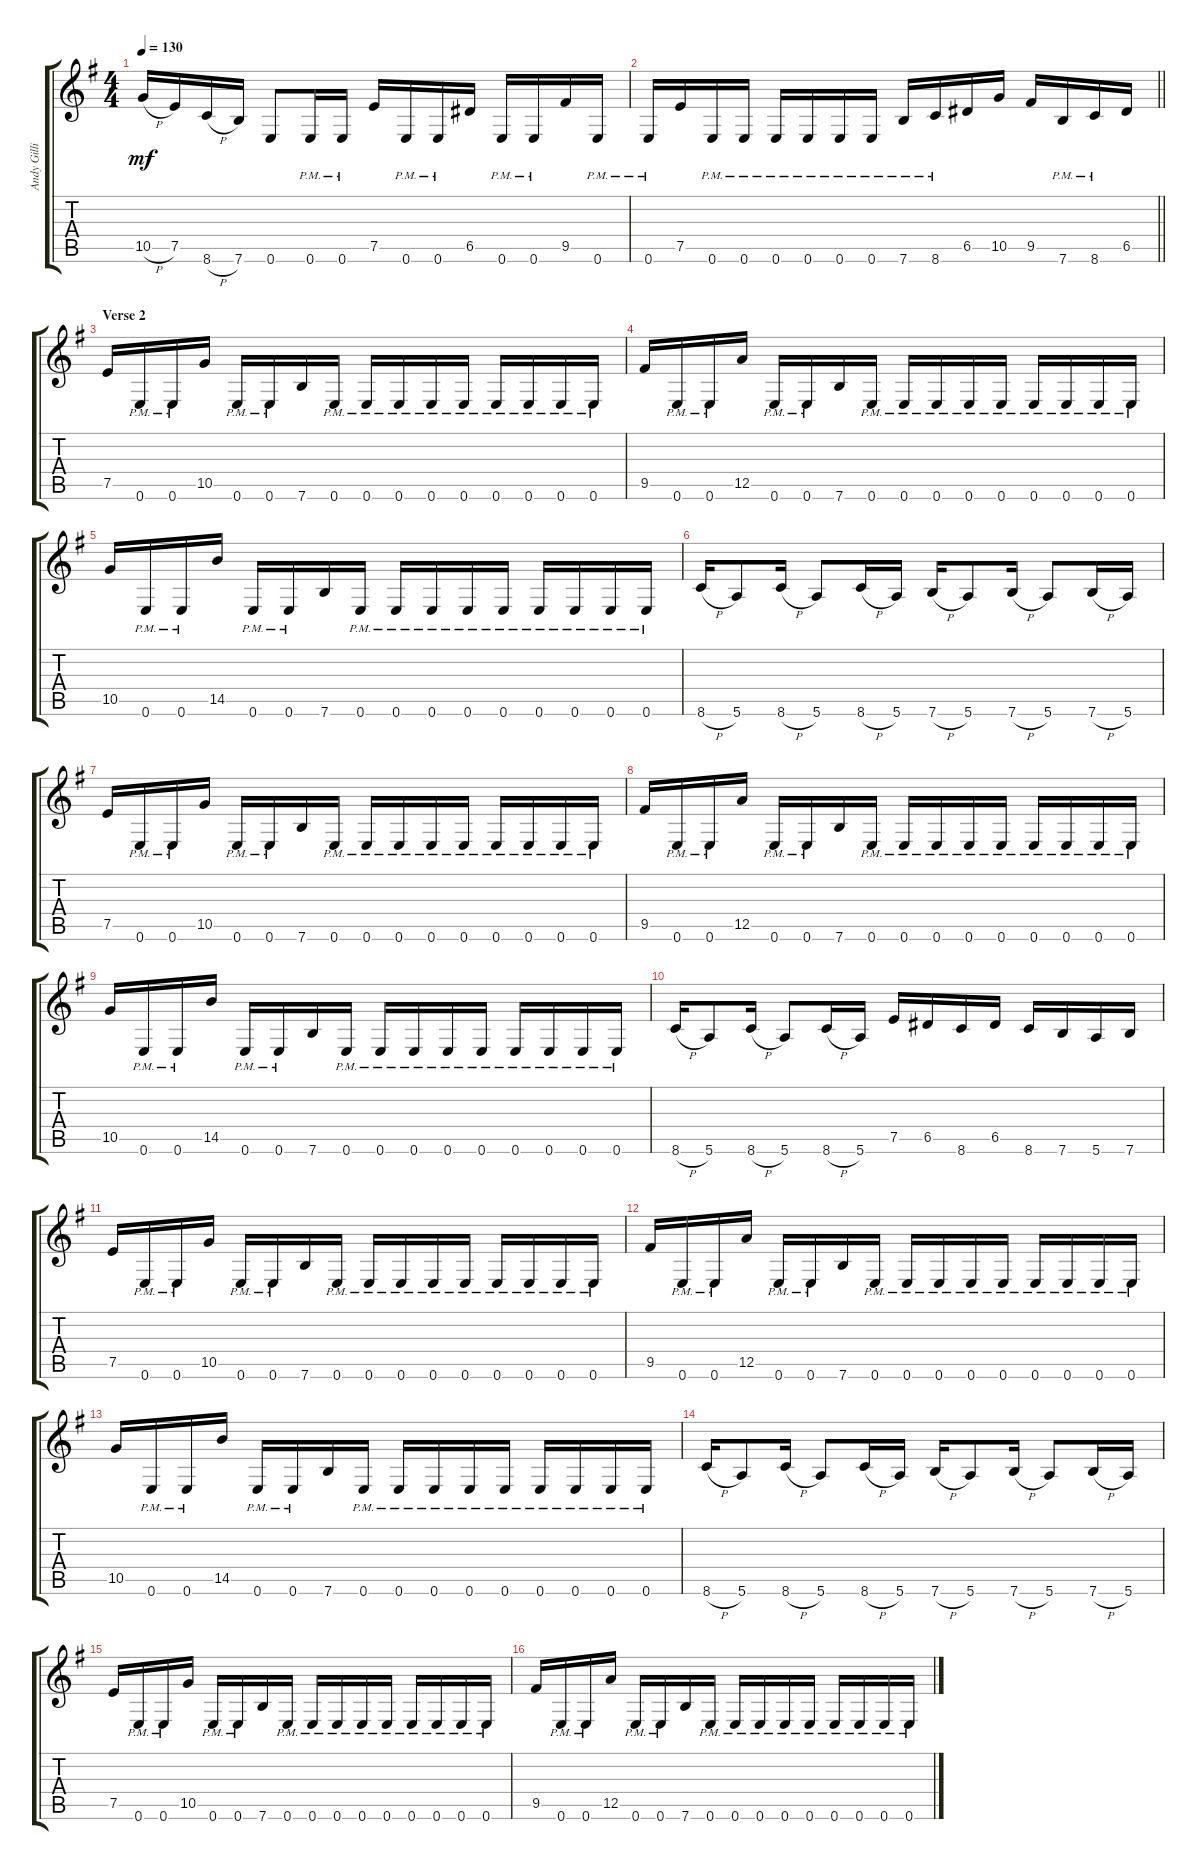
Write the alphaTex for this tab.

\track ("Andy Gillion (guitar)" "Andy Gilli") {instrument distortionguitar}
\staff {score tabs}
\tuning (E4 B3 G3 D3 A2 E2) {hide}
\ts (4 4)
\tempo 130
\clef g2
\ks eminor
10.5{h}.16{dy mf} 7.5.16 8.6{h}.16 7.6.16 0.6.8 0.6{pm}.16 0.6{pm}.16 7.5.16 0.6{pm}.16 0.6{pm}.16 6.5.16 0.6{pm}.16 0.6{pm}.16 9.5.16 0.6{pm}.16 |
\barLineRight lightlight
0.6{pm}.16 7.5.16 0.6{pm}.16 0.6{pm}.16 0.6{pm}.16 0.6{pm}.16 0.6{pm}.16 0.6{pm}.16 7.6{pm}.16 8.6{pm}.16 6.5.16 10.5.16 9.5.16 7.6{pm}.16 8.6{pm}.16 6.5.16 |
\section ("" "Verse 2")
7.5.16 0.6{pm}.16 0.6{pm}.16 10.5.16 0.6{pm}.16 0.6{pm}.16 7.6.16 0.6{pm}.16 0.6{pm}.16 0.6{pm}.16 0.6{pm}.16 0.6{pm}.16 0.6{pm}.16 0.6{pm}.16 0.6{pm}.16 0.6{pm}.16 |
9.5.16 0.6{pm}.16 0.6{pm}.16 12.5.16 0.6{pm}.16 0.6{pm}.16 7.6.16 0.6{pm}.16 0.6{pm}.16 0.6{pm}.16 0.6{pm}.16 0.6{pm}.16 0.6{pm}.16 0.6{pm}.16 0.6{pm}.16 0.6{pm}.16 |
10.5.16 0.6{pm}.16 0.6{pm}.16 14.5.16 0.6{pm}.16 0.6{pm}.16 7.6.16 0.6{pm}.16 0.6{pm}.16 0.6{pm}.16 0.6{pm}.16 0.6{pm}.16 0.6{pm}.16 0.6{pm}.16 0.6{pm}.16 0.6{pm}.16 |
8.6{h}.16 5.6.8 8.6{h}.16 5.6.8 8.6{h}.16 5.6.16 7.6{h}.16 5.6.8 7.6{h}.16 5.6.8 7.6{h}.16 5.6.16 |
7.5.16 0.6{pm}.16 0.6{pm}.16 10.5.16 0.6{pm}.16 0.6{pm}.16 7.6.16 0.6{pm}.16 0.6{pm}.16 0.6{pm}.16 0.6{pm}.16 0.6{pm}.16 0.6{pm}.16 0.6{pm}.16 0.6{pm}.16 0.6{pm}.16 |
9.5.16 0.6{pm}.16 0.6{pm}.16 12.5.16 0.6{pm}.16 0.6{pm}.16 7.6.16 0.6{pm}.16 0.6{pm}.16 0.6{pm}.16 0.6{pm}.16 0.6{pm}.16 0.6{pm}.16 0.6{pm}.16 0.6{pm}.16 0.6{pm}.16 |
10.5.16 0.6{pm}.16 0.6{pm}.16 14.5.16 0.6{pm}.16 0.6{pm}.16 7.6.16 0.6{pm}.16 0.6{pm}.16 0.6{pm}.16 0.6{pm}.16 0.6{pm}.16 0.6{pm}.16 0.6{pm}.16 0.6{pm}.16 0.6{pm}.16 |
8.6{h}.16 5.6.8 8.6{h}.16 5.6.8 8.6{h}.16 5.6.16 7.5.16 6.5.16 8.6.16 6.5.16 8.6.16 7.6.16 5.6.16 7.6.16 |
7.5.16 0.6{pm}.16 0.6{pm}.16 10.5.16 0.6{pm}.16 0.6{pm}.16 7.6.16 0.6{pm}.16 0.6{pm}.16 0.6{pm}.16 0.6{pm}.16 0.6{pm}.16 0.6{pm}.16 0.6{pm}.16 0.6{pm}.16 0.6{pm}.16 |
9.5.16 0.6{pm}.16 0.6{pm}.16 12.5.16 0.6{pm}.16 0.6{pm}.16 7.6.16 0.6{pm}.16 0.6{pm}.16 0.6{pm}.16 0.6{pm}.16 0.6{pm}.16 0.6{pm}.16 0.6{pm}.16 0.6{pm}.16 0.6{pm}.16 |
10.5.16 0.6{pm}.16 0.6{pm}.16 14.5.16 0.6{pm}.16 0.6{pm}.16 7.6.16 0.6{pm}.16 0.6{pm}.16 0.6{pm}.16 0.6{pm}.16 0.6{pm}.16 0.6{pm}.16 0.6{pm}.16 0.6{pm}.16 0.6{pm}.16 |
8.6{h}.16 5.6.8 8.6{h}.16 5.6.8 8.6{h}.16 5.6.16 7.6{h}.16 5.6.8 7.6{h}.16 5.6.8 7.6{h}.16 5.6.16 |
7.5.16 0.6{pm}.16 0.6{pm}.16 10.5.16 0.6{pm}.16 0.6{pm}.16 7.6.16 0.6{pm}.16 0.6{pm}.16 0.6{pm}.16 0.6{pm}.16 0.6{pm}.16 0.6{pm}.16 0.6{pm}.16 0.6{pm}.16 0.6{pm}.16 |
9.5.16 0.6{pm}.16 0.6{pm}.16 12.5.16 0.6{pm}.16 0.6{pm}.16 7.6.16 0.6{pm}.16 0.6{pm}.16 0.6{pm}.16 0.6{pm}.16 0.6{pm}.16 0.6{pm}.16 0.6{pm}.16 0.6{pm}.16 0.6{pm}.16
